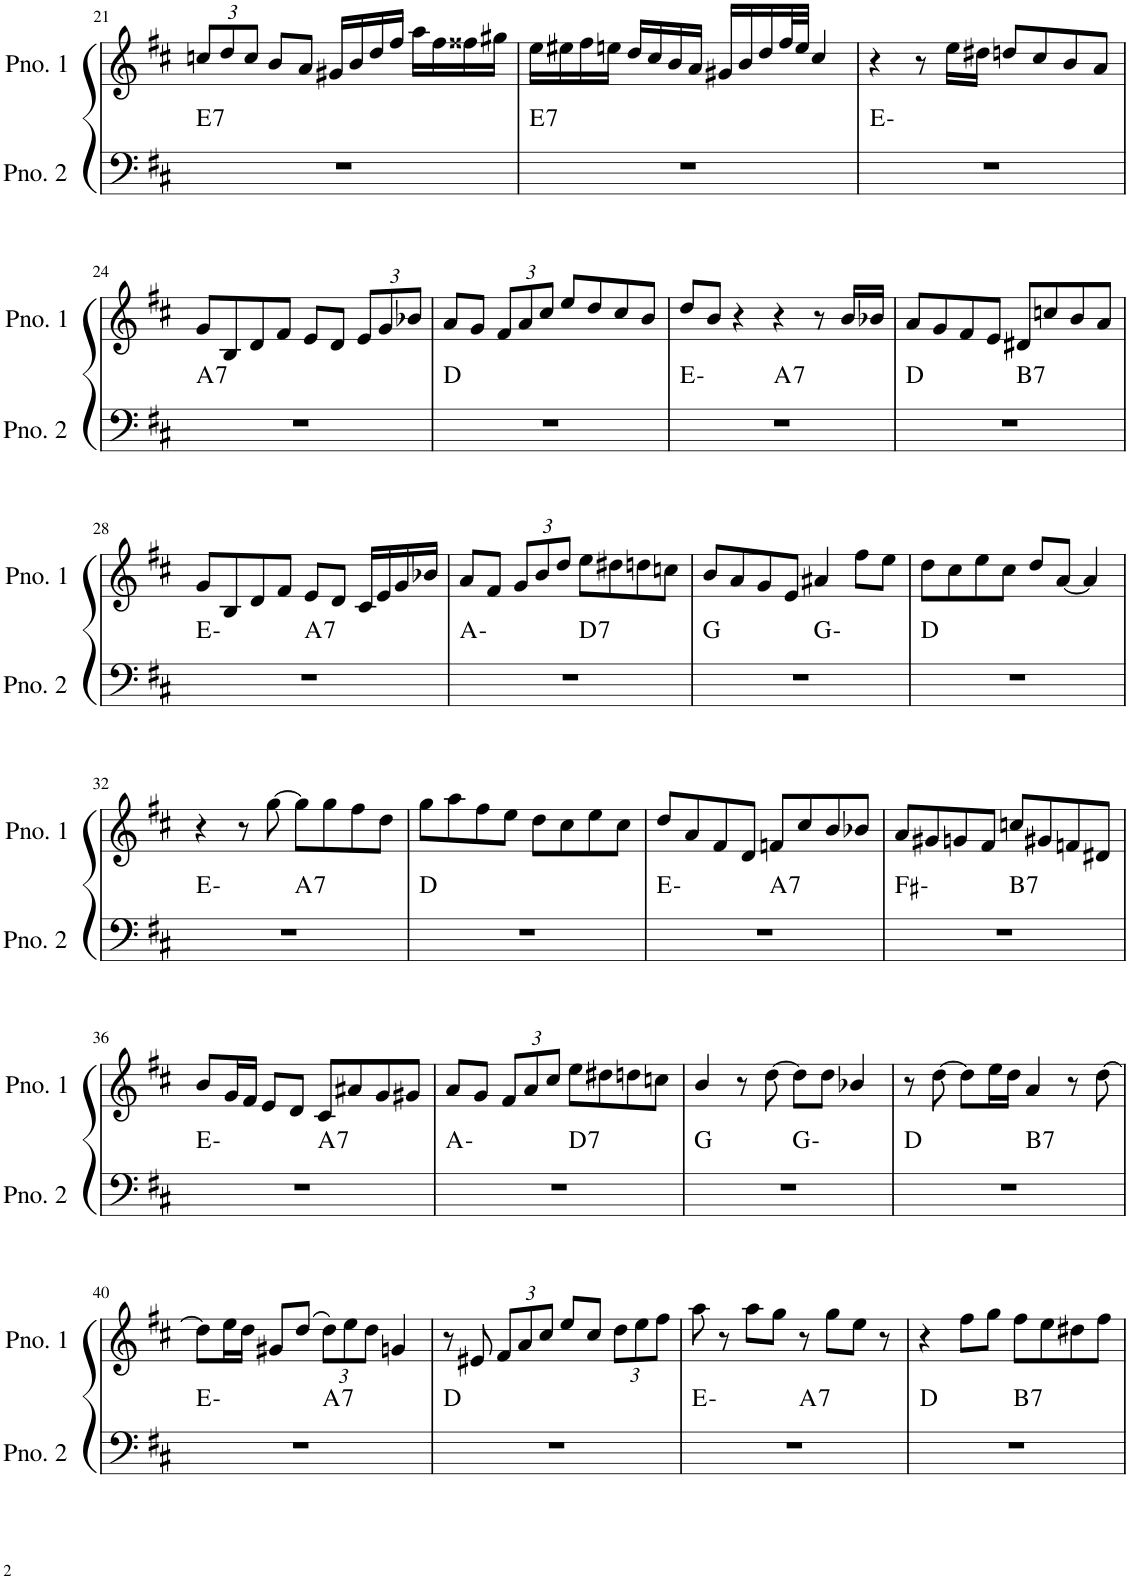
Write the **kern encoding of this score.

**kern	**harte	**kern
*part2	*part2	*part1
*staff2	*	*staff1
*I"ピアノ 2	*	*I"ピアノ 1
!!LO:PB:g=z
*clefF4	*	*clefG2
*k[f#c#]	*	*k[f#c#]
*M4/4	*	*M4/4
*	*	*Xbrackettup
=21	=21	=21
!	!LO:H:kt=7	!
1r	E:7	12ccn/L
.	.	12dd/
.	.	12cc/J
.	.	8b/L
.	.	8a/J
.	.	16g#X/LL
.	.	16b/
.	.	16dd/
.	.	16ff#/JJ
.	.	16aa\LL
.	.	16ff#\
.	.	16ff##X\
.	.	16gg#X\JJ
=22	=22	=22
!	!LO:H:kt=7	!
1r	E:7	16ee\LL
.	.	16ee#X\
.	.	16ff#\
.	.	16een\JJ
.	.	16dd/LL
.	.	16cc#/
.	.	16b/
.	.	16a/JJ
.	.	16g#X/LL
.	.	16b/
.	.	16dd/
.	.	32ff#/L
.	.	32ee/JJJ
.	.	4cc#/
=23	=23	=23
1r	E:min	4r
.	.	8r
.	.	16ee\LL
.	.	16dd#X\JJ
.	.	8ddn/L
.	.	8cc#/
.	.	8b/
.	.	8a/J
!!LO:LB:g=z
=24	=24	=24
!	!LO:H:kt=7	!
1r	A:7	8g/L
.	.	8B/
.	.	8d/
.	.	8f#/J
.	.	8e/L
.	.	8d/J
.	.	12e/L
.	.	12g/
.	.	12b-X/J
=25	=25	=25
1r	D:maj	8a/L
.	.	8g/J
.	.	12f#/L
.	.	12a/
.	.	12cc#/J
.	.	8ee/L
.	.	8dd/
.	.	8cc#/
.	.	8b/J
=26	=26	=26
*^	*	*
1r	2ryy	E:min	8dd/L
.	.	.	8b/J
.	.	.	4r
!	!	!LO:H:kt=7	!
.	2ryy	A:7	4r
.	.	.	8r
.	.	.	16b/LL
.	.	.	16b-X/JJ
=27	=27	=27	=27
1r	2ryy	D:maj	8a/L
.	.	.	8g/
.	.	.	8f#/
.	.	.	8e/J
!	!	!LO:H:kt=7	!
.	2ryy	B:7	8d#X/L
.	.	.	8ccn/
.	.	.	8b/
.	.	.	8a/J
!!LO:LB:g=z
=28	=28	=28	=28
1r	2ryy	E:min	8g/L
.	.	.	8B/
.	.	.	8d/
.	.	.	8f#/J
!	!	!LO:H:kt=7	!
.	2ryy	A:7	8e/L
.	.	.	8d/J
.	.	.	16c#/LL
.	.	.	16e/
.	.	.	16g/
.	.	.	16b-X/JJ
=29	=29	=29	=29
1r	2ryy	A:min	8a/L
.	.	.	8f#/J
.	.	.	12g/L
.	.	.	12b/
.	.	.	12dd/J
!	!	!LO:H:kt=7	!
.	2ryy	D:7	8ee\L
.	.	.	8dd#X\
.	.	.	8ddn\
.	.	.	8ccn\J
=30	=30	=30	=30
1r	2ryy	G:maj	8b/L
.	.	.	8a/
.	.	.	8g/
.	.	.	8e/J
.	2ryy	G:min	4a#X/
.	.	.	8ff#\L
.	.	.	8ee\J
*v	*v	*	*
=31	=31	=31
1r	D:maj	8dd\L
.	.	8cc#\
.	.	8ee\
.	.	8cc#\J
.	.	8dd/L
.	.	[8a/J
.	.	4a/]
!!LO:LB:g=z
=32	=32	=32
*^	*	*
1r	2ryy	E:min	4r
.	.	.	8r
.	.	.	[8gg\
!	!	!LO:H:kt=7	!
.	2ryy	A:7	8gg\L]
.	.	.	8gg\
.	.	.	8ff#\
.	.	.	8dd\J
*v	*v	*	*
=33	=33	=33
1r	D:maj	8gg\L
.	.	8aa\
.	.	8ff#\
.	.	8ee\J
.	.	8dd\L
.	.	8cc#\
.	.	8ee\
.	.	8cc#\J
=34	=34	=34
*^	*	*
1r	2ryy	E:min	8dd/L
.	.	.	8a/
.	.	.	8f#/
.	.	.	8d/J
!	!	!LO:H:kt=7	!
.	2ryy	A:7	8fn/L
.	.	.	8cc#/
.	.	.	8b/
.	.	.	8b-X/J
=35	=35	=35	=35
1r	2ryy	F#:min	8a/L
.	.	.	8g#X/
.	.	.	8gn/
.	.	.	8f#/J
!	!	!LO:H:kt=7	!
.	2ryy	B:7	8ccn/L
.	.	.	8g#X/
.	.	.	8fn/
.	.	.	8d#X/J
!!LO:LB:g=z
=36	=36	=36	=36
1r	2ryy	E:min	8b/L
.	.	.	16g/L
.	.	.	16f#/JJ
.	.	.	8e/L
.	.	.	8d/J
!	!	!LO:H:kt=7	!
.	2ryy	A:7	8c#/L
.	.	.	8a#X/
.	.	.	8g/
.	.	.	8g#X/J
=37	=37	=37	=37
1r	2ryy	A:min	8a/L
.	.	.	8g/J
.	.	.	12f#/L
.	.	.	12a/
.	.	.	12cc#/J
!	!	!LO:H:kt=7	!
.	2ryy	D:7	8ee\L
.	.	.	8dd#X\
.	.	.	8ddn\
.	.	.	8ccn\J
=38	=38	=38	=38
1r	2ryy	G:maj	4b/
.	.	.	8r
.	.	.	[8dd\
.	2ryy	G:min	8dd\L]
.	.	.	8dd\J
.	.	.	4b-X/
=39	=39	=39	=39
1r	2ryy	D:maj	8r
.	.	.	[8dd\
.	.	.	8dd\L]
.	.	.	16ee\L
.	.	.	16dd\JJ
!	!	!LO:H:kt=7	!
.	2ryy	B:7	4a/
.	.	.	8r
.	.	.	[8dd\
!!LO:LB:g=z
=40	=40	=40	=40
1r	2ryy	E:min	8dd\L]
.	.	.	16ee\L
.	.	.	16dd\JJ
.	.	.	8g#X/L
.	.	.	(8dd/J
!	!	!LO:H:kt=7	!
.	2ryy	A:7	12dd\L)
.	.	.	12ee\
.	.	.	12dd\J
.	.	.	4gn/
*v	*v	*	*
=41	=41	=41
1r	D:maj	8r
.	.	8e#X/
.	.	12f#/L
.	.	12a/
.	.	12cc#/J
.	.	8ee/L
.	.	8cc#/J
.	.	12dd\L
.	.	12ee\
.	.	12ff#\J
=42	=42	=42
*^	*	*
1r	2ryy	E:min	8aa\
.	.	.	8r
.	.	.	8aa\L
.	.	.	8gg\J
!	!	!LO:H:kt=7	!
.	2ryy	A:7	8r
.	.	.	8gg\L
.	.	.	8ee\J
.	.	.	8r
=43	=43	=43	=43
1r	2ryy	D:maj	4r
.	.	.	8ff#\L
.	.	.	8gg\J
!	!	!LO:H:kt=7	!
.	2ryy	B:7	8ff#\L
.	.	.	8ee\
.	.	.	8dd#X\
.	.	.	8ff#\J
*v	*v	*	*
=	=	=
*-	*-	*-
